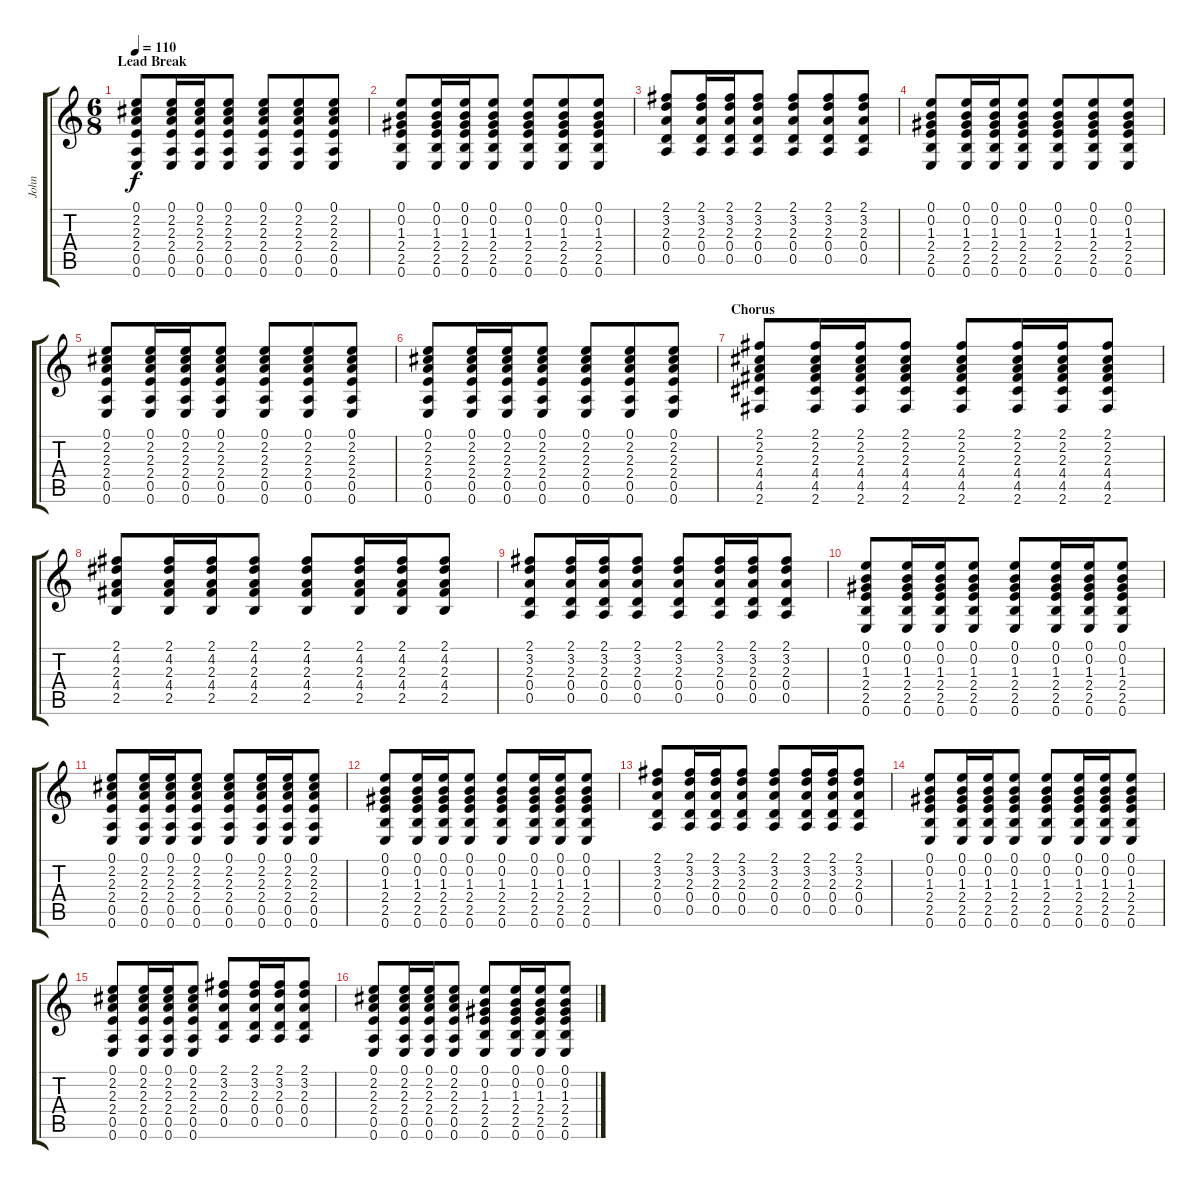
\track ("John" "John") {instrument electricguitarjazz}
\staff {score tabs}
\tuning (E4 B3 G3 D3 A2 E2) {hide}
\ts (6 8)
\section ("" "Lead Break")
\tempo 110
\clef g2
\ks c
(0.1 2.2 2.3 2.4 0.5 0.6).8{dy f} (0.1 2.2 2.3 2.4 0.5 0.6).16 (0.1 2.2 2.3 2.4 0.5 0.6).16 (0.1 2.2 2.3 2.4 0.5 0.6).8 (0.1 2.2 2.3 2.4 0.5 0.6).8 (0.1 2.2 2.3 2.4 0.5 0.6).8 (0.1 2.2 2.3 2.4 0.5 0.6).8 |
(0.1 0.2 1.3 2.4 2.5 0.6).8 (0.1 0.2 1.3 2.4 2.5 0.6).16 (0.1 0.2 1.3 2.4 2.5 0.6).16 (0.1 0.2 1.3 2.4 2.5 0.6).8 (0.1 0.2 1.3 2.4 2.5 0.6).8 (0.1 0.2 1.3 2.4 2.5 0.6).8 (0.1 0.2 1.3 2.4 2.5 0.6).8 |
(2.1 3.2 2.3 0.4 0.5).8 (2.1 3.2 2.3 0.4 0.5).16 (2.1 3.2 2.3 0.4 0.5).16 (2.1 3.2 2.3 0.4 0.5).8 (2.1 3.2 2.3 0.4 0.5).8 (2.1 3.2 2.3 0.4 0.5).8 (2.1 3.2 2.3 0.4 0.5).8 |
(0.1 0.2 1.3 2.4 2.5 0.6).8 (0.1 0.2 1.3 2.4 2.5 0.6).16 (0.1 0.2 1.3 2.4 2.5 0.6).16 (0.1 0.2 1.3 2.4 2.5 0.6).8 (0.1 0.2 1.3 2.4 2.5 0.6).8 (0.1 0.2 1.3 2.4 2.5 0.6).8 (0.1 0.2 1.3 2.4 2.5 0.6).8 |
(0.1 2.2 2.3 2.4 0.5 0.6).8 (0.1 2.2 2.3 2.4 0.5 0.6).16 (0.1 2.2 2.3 2.4 0.5 0.6).16 (0.1 2.2 2.3 2.4 0.5 0.6).8 (0.1 2.2 2.3 2.4 0.5 0.6).8 (0.1 2.2 2.3 2.4 0.5 0.6).8 (0.1 2.2 2.3 2.4 0.5 0.6).8 |
(0.1 2.2 2.3 2.4 0.5 0.6).8 (0.1 2.2 2.3 2.4 0.5 0.6).16 (0.1 2.2 2.3 2.4 0.5 0.6).16 (0.1 2.2 2.3 2.4 0.5 0.6).8 (0.1 2.2 2.3 2.4 0.5 0.6).8 (0.1 2.2 2.3 2.4 0.5 0.6).8 (0.1 2.2 2.3 2.4 0.5 0.6).8 |
\section ("" "Chorus")
(2.1 2.2 2.3 4.4 4.5 2.6).8 (2.1 2.2 2.3 4.4 4.5 2.6).16 (2.1 2.2 2.3 4.4 4.5 2.6).16 (2.1 2.2 2.3 4.4 4.5 2.6).8 (2.1 2.2 2.3 4.4 4.5 2.6).8 (2.1 2.2 2.3 4.4 4.5 2.6).16 (2.1 2.2 2.3 4.4 4.5 2.6).16 (2.1 2.2 2.3 4.4 4.5 2.6).8 |
(2.1 4.2 2.3 4.4 2.5).8 (2.1 4.2 2.3 4.4 2.5).16 (2.1 4.2 2.3 4.4 2.5).16 (2.1 4.2 2.3 4.4 2.5).8 (2.1 4.2 2.3 4.4 2.5).8 (2.1 4.2 2.3 4.4 2.5).16 (2.1 4.2 2.3 4.4 2.5).16 (2.1 4.2 2.3 4.4 2.5).8 |
(2.1 3.2 2.3 0.4 0.5).8 (2.1 3.2 2.3 0.4 0.5).16 (2.1 3.2 2.3 0.4 0.5).16 (2.1 3.2 2.3 0.4 0.5).8 (2.1 3.2 2.3 0.4 0.5).8 (2.1 3.2 2.3 0.4 0.5).16 (2.1 3.2 2.3 0.4 0.5).16 (2.1 3.2 2.3 0.4 0.5).8 |
(0.1 0.2 1.3 2.4 2.5 0.6).8 (0.1 0.2 1.3 2.4 2.5 0.6).16 (0.1 0.2 1.3 2.4 2.5 0.6).16 (0.1 0.2 1.3 2.4 2.5 0.6).8 (0.1 0.2 1.3 2.4 2.5 0.6).8 (0.1 0.2 1.3 2.4 2.5 0.6).16 (0.1 0.2 1.3 2.4 2.5 0.6).16 (0.1 0.2 1.3 2.4 2.5 0.6).8 |
(0.1 2.2 2.3 2.4 0.5 0.6).8 (0.1 2.2 2.3 2.4 0.5 0.6).16 (0.1 2.2 2.3 2.4 0.5 0.6).16 (0.1 2.2 2.3 2.4 0.5 0.6).8 (0.1 2.2 2.3 2.4 0.5 0.6).8 (0.1 2.2 2.3 2.4 0.5 0.6).16 (0.1 2.2 2.3 2.4 0.5 0.6).16 (0.1 2.2 2.3 2.4 0.5 0.6).8 |
(0.1 0.2 1.3 2.4 2.5 0.6).8 (0.1 0.2 1.3 2.4 2.5 0.6).16 (0.1 0.2 1.3 2.4 2.5 0.6).16 (0.1 0.2 1.3 2.4 2.5 0.6).8 (0.1 0.2 1.3 2.4 2.5 0.6).8 (0.1 0.2 1.3 2.4 2.5 0.6).16 (0.1 0.2 1.3 2.4 2.5 0.6).16 (0.1 0.2 1.3 2.4 2.5 0.6).8 |
(2.1 3.2 2.3 0.4 0.5).8 (2.1 3.2 2.3 0.4 0.5).16 (2.1 3.2 2.3 0.4 0.5).16 (2.1 3.2 2.3 0.4 0.5).8 (2.1 3.2 2.3 0.4 0.5).8 (2.1 3.2 2.3 0.4 0.5).16 (2.1 3.2 2.3 0.4 0.5).16 (2.1 3.2 2.3 0.4 0.5).8 |
(0.1 0.2 1.3 2.4 2.5 0.6).8 (0.1 0.2 1.3 2.4 2.5 0.6).16 (0.1 0.2 1.3 2.4 2.5 0.6).16 (0.1 0.2 1.3 2.4 2.5 0.6).8 (0.1 0.2 1.3 2.4 2.5 0.6).8 (0.1 0.2 1.3 2.4 2.5 0.6).16 (0.1 0.2 1.3 2.4 2.5 0.6).16 (0.1 0.2 1.3 2.4 2.5 0.6).8 |
(0.1 2.2 2.3 2.4 0.5 0.6).8 (0.1 2.2 2.3 2.4 0.5 0.6).16 (0.1 2.2 2.3 2.4 0.5 0.6).16 (0.1 2.2 2.3 2.4 0.5 0.6).8 (2.1 3.2 2.3 0.4 0.5).8 (2.1 3.2 2.3 0.4 0.5).16 (2.1 3.2 2.3 0.4 0.5).16 (2.1 3.2 2.3 0.4 0.5).8 |
(0.1 2.2 2.3 2.4 0.5 0.6).8 (0.1 2.2 2.3 2.4 0.5 0.6).16 (0.1 2.2 2.3 2.4 0.5 0.6).16 (0.1 2.2 2.3 2.4 0.5 0.6).8 (0.1 0.2 1.3 2.4 2.5 0.6).8 (0.1 0.2 1.3 2.4 2.5 0.6).16 (0.1 0.2 1.3 2.4 2.5 0.6).16 (0.1 0.2 1.3 2.4 2.5 0.6).8
